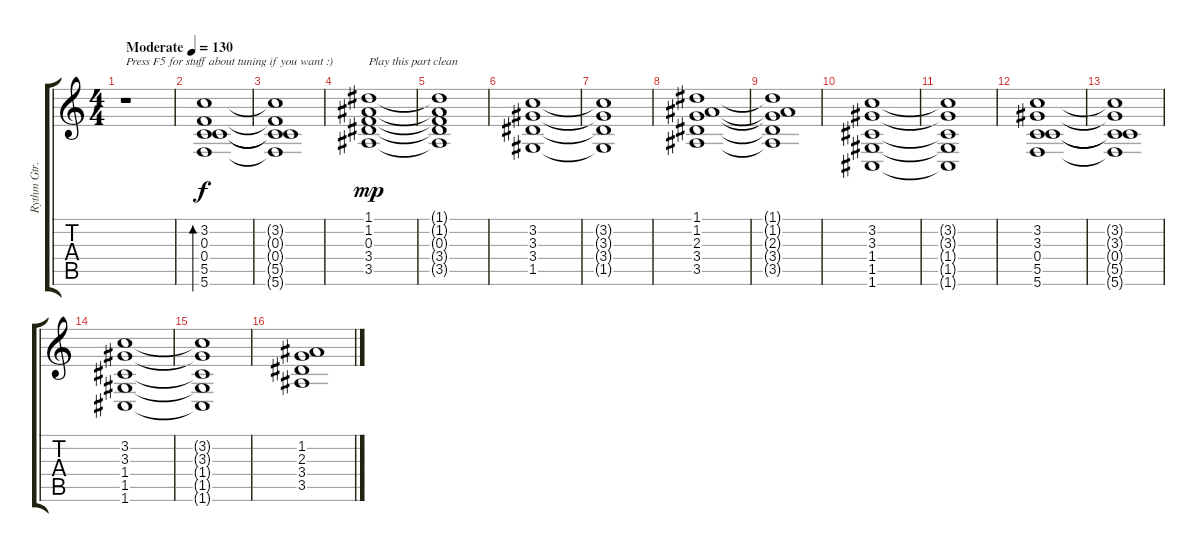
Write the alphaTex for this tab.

\track ("Rythm Gtr." "Rythm Gtr.") {instrument distortionguitar}
\staff {score tabs}
\tuning (D4 A3 F3 C3 G2 C2) {hide}
\ts (4 4)
\tempo (130 "Moderate")
\clef g2
\ks c
r.1{txt "Press F5 for stuff about tuning if you want :)" dy f instrument electricguitarjazz} |
(3.2 0.3 0.4 5.5 5.6).1{bd 240} |
(3.2{t} 0.3{t} 0.4{t} 5.5{t} 5.6{t}).1 |
(1.1 1.2 0.3 3.4 3.5).1{txt "Play this part clean" dy mp} |
(1.1{t} 1.2{t} 0.3{t} 3.4{t} 3.5{t}).1 |
(3.2 3.3 3.4 1.5).1 |
(3.2{t} 3.3{t} 3.4{t} 1.5{t}).1 |
(1.1 1.2 2.3 3.4 3.5).1 |
(1.1{t} 1.2{t} 2.3{t} 3.4{t} 3.5{t}).1 |
(3.2 3.3 1.4 1.5 1.6).1 |
(3.2{t} 3.3{t} 1.4{t} 1.5{t} 1.6{t}).1 |
(3.2 3.3 0.4 5.5 5.6).1 |
(3.2{t} 3.3{t} 0.4{t} 5.5{t} 5.6{t}).1 |
(3.2 3.3 1.4 1.5 1.6).1 |
(3.2{t} 3.3{t} 1.4{t} 1.5{t} 1.6{t}).1 |
(1.2 2.3 3.4 3.5).1
